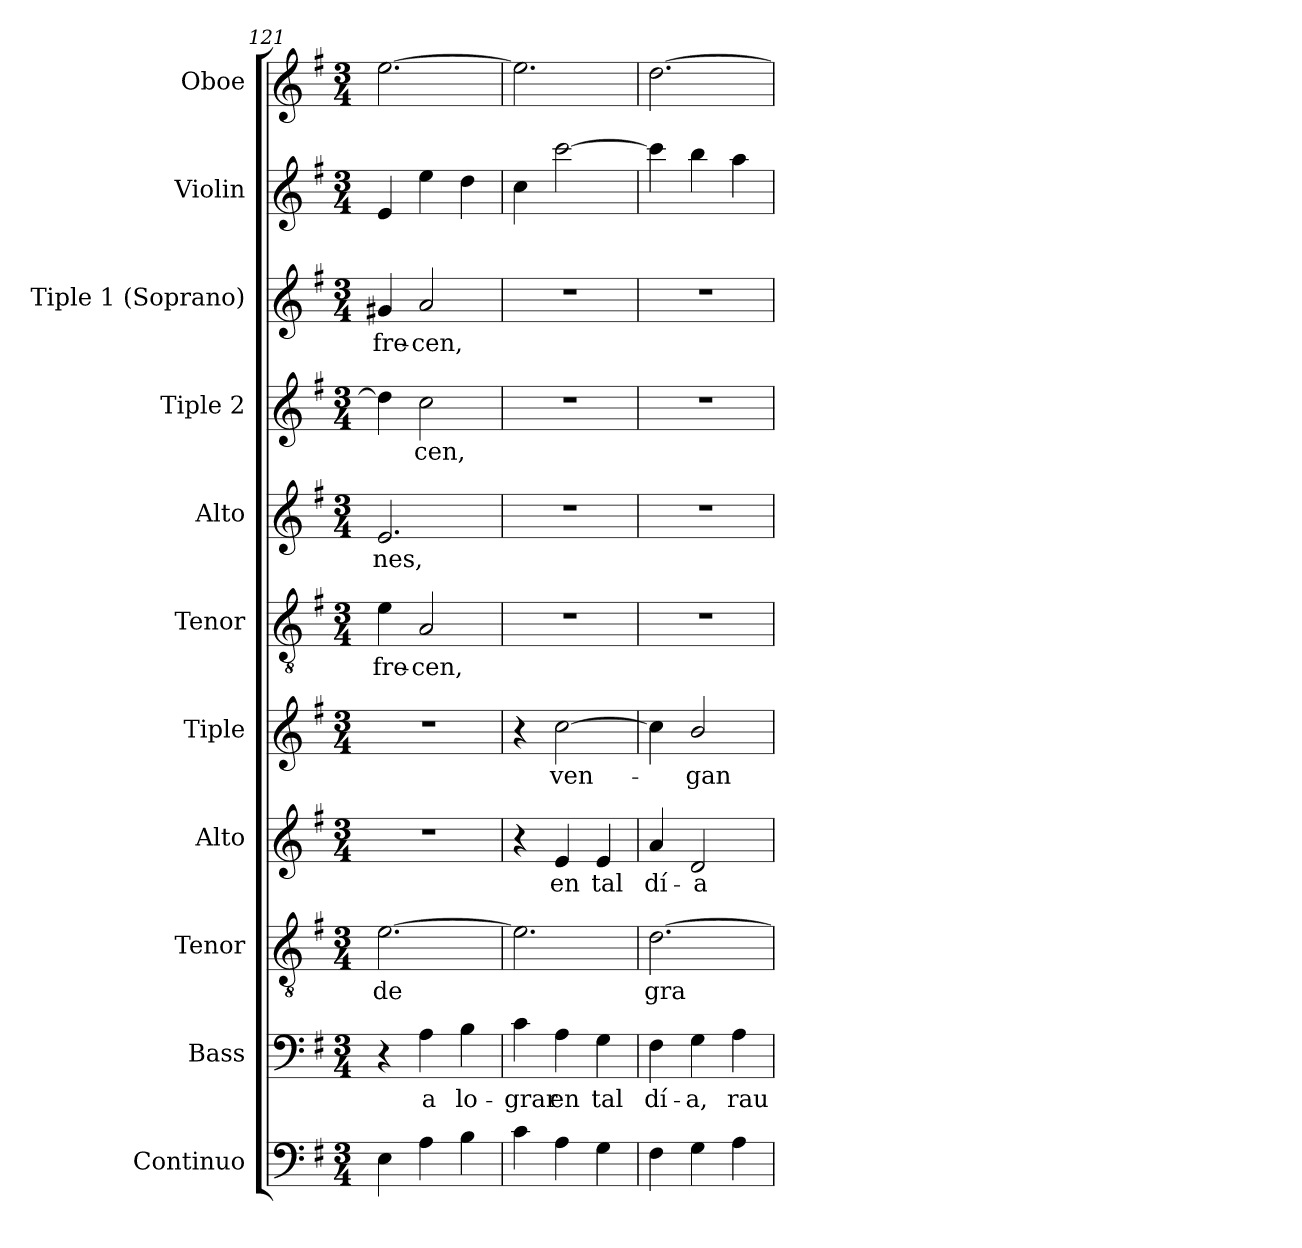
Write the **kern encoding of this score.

**kern	**kern	**text	**kern	**text	**kern	**text	**kern	**text	**kern	**text	**kern	**text	**kern	**text	**kern	**text	**kern	**kern
*part11	*part10	*part10	*part9	*part9	*part8	*part8	*part7	*part7	*part6	*part6	*part5	*part5	*part4	*part4	*part3	*part3	*part2	*part1
*staff11	*staff10	*staff10	*staff9	*staff9	*staff8	*staff8	*staff7	*staff7	*staff6	*staff6	*staff5	*staff5	*staff4	*staff4	*staff3	*staff3	*staff2	*staff1
*I"Continuo	*I"Bass	*	*I"Tenor	*	*I"Alto	*	*I"Tiple	*	*I"Tenor	*	*I"Alto	*	*I"Tiple 2	*	*I"Tiple 1 (Soprano)	*	*I"Violin	*I"Oboe
*I'Cont.	*I'B.	*	*I'T.	*	*I'A.	*	*	*	*I'T.	*	*I'A.	*	*	*	*I'S1.	*	*I'Vln.	*I'Ob.
*clefF4	*clefF4	*	*clefGv2	*	*clefG2	*	*clefG2	*	*clefGv2	*	*clefG2	*	*clefG2	*	*clefG2	*	*clefG2	*clefG2
*	*	*	*ITrd7c12	*	*	*	*	*	*ITrd7c12	*	*	*	*	*	*	*	*	*
*k[f#]	*k[f#]	*	*k[f#]	*	*k[f#]	*	*k[f#]	*	*k[f#]	*	*k[f#]	*	*k[f#]	*	*k[f#]	*	*k[f#]	*k[f#]
*G:	*G:	*	*G:	*	*G:	*	*G:	*	*G:	*	*G:	*	*G:	*	*G:	*	*G:	*G:
*M3/4	*M3/4	*	*M3/4	*	*M3/4	*	*M3/4	*	*M3/4	*	*M3/4	*	*M3/4	*	*M3/4	*	*M3/4	*M3/4
=121	=121	=121	=121	=121	=121	=121	=121	=121	=121	=121	=121	=121	=121	=121	=121	=121	=121	=121
!	!	!	!	!LO:LY:b:color=#000000	!LO:N:vis=1	!	!LO:N:vis=1	!	!	!	!	!	!	!	!	!	!	!
!	!	!	!	!	!	!	!	!	!	!LO:LY:b:color=#000000	!	!	!	!	!	!	!	!
!	!	!	!	!	!	!	!	!	!	!	!	!LO:LY:b:color=#000000	!	!	!	!	!	!
!	!	!	!	!	!	!	!	!	!	!	!	!	!	!	!	!LO:LY:b:color=#000000	!	!
4Ei\	4r	.	[2.Ei\	de	2.r	.	2.r	.	4Ei\	-fre-	2.ei/	-nes,	4ddi\]	.	4g#Xi/	-fre-	4ei/	[2.eei\
!	!	!LO:LY:b:color=#000000	!	!	!	!	!	!	!	!	!	!	!	!	!	!	!	!
!	!	!	!	!	!	!	!	!	!	!LO:LY:b:color=#000000	!	!	!	!	!	!	!	!
!	!	!	!	!	!	!	!	!	!	!	!	!	!	!LO:LY:b:color=#000000	!	!	!	!
!	!	!	!	!	!	!	!	!	!	!	!	!	!	!	!	!LO:LY:b:color=#000000	!	!
4Ai\	4Ai\	a	.	.	.	.	.	.	2AAi/	-cen,	.	.	2cci\	-cen,	2ai/	-cen,	4eei\	.
!	!	!LO:LY:b:color=#000000	!	!	!	!	!	!	!	!	!	!	!	!	!	!	!	!
4Bi\	4Bi\	lo-	.	.	.	.	.	.	.	.	.	.	.	.	.	.	4ddi\	.
=122	=122	=122	=122	=122	=122	=122	=122	=122	=122	=122	=122	=122	=122	=122	=122	=122	=122	=122
!	!	!LO:LY:b:color=#000000	!	!	!	!	!	!	!LO:N:vis=1	!	!LO:N:vis=1	!	!LO:N:vis=1	!	!LO:N:vis=1	!	!	!
4ci\	4ci\	-grar	2.Ei\]	.	4r	.	4r	.	2.r	.	2.r	.	2.r	.	2.r	.	4cci\	2.eei\]
!	!	!LO:LY:b:color=#000000	!	!	!	!	!	!	!	!	!	!	!	!	!	!	!	!
!	!	!	!	!	!	!LO:LY:b:color=#000000	!	!	!	!	!	!	!	!	!	!	!	!
!	!	!	!	!	!	!	!	!LO:LY:b:color=#000000	!	!	!	!	!	!	!	!	!	!
4Ai\	4Ai\	en	.	.	4ei/	en	[2cci\	ven-	.	.	.	.	.	.	.	.	[2ccci\	.
!	!	!LO:LY:b:color=#000000	!	!	!	!	!	!	!	!	!	!	!	!	!	!	!	!
!	!	!	!	!	!	!LO:LY:b:color=#000000	!	!	!	!	!	!	!	!	!	!	!	!
4Gi\	4Gi\	tal	.	.	4ei/	tal	.	.	.	.	.	.	.	.	.	.	.	.
=123	=123	=123	=123	=123	=123	=123	=123	=123	=123	=123	=123	=123	=123	=123	=123	=123	=123	=123
!	!	!LO:LY:b:color=#000000	!	!	!	!	!	!	!	!	!	!	!	!	!	!	!	!
!	!	!	!	!LO:LY:b:color=#000000	!	!	!	!	!	!	!	!	!	!	!	!	!	!
!	!	!	!	!	!	!LO:LY:b:color=#000000	!	!	!LO:N:vis=1	!	!LO:N:vis=1	!	!LO:N:vis=1	!	!LO:N:vis=1	!	!	!
4F#i\	4F#i\	dí-	[2.Di\	gra-	4ai/	dí-	4cci\]	.	2.r	.	2.r	.	2.r	.	2.r	.	4ccci\]	[2.ddi\
!	!	!LO:LY:b:color=#000000	!	!	!	!	!	!	!	!	!	!	!	!	!	!	!	!
!	!	!	!	!	!	!LO:LY:b:color=#000000	!	!	!	!	!	!	!	!	!	!	!	!
!	!	!	!	!	!	!	!	!LO:LY:b:color=#000000	!	!	!	!	!	!	!	!	!	!
4Gi\	4Gi\	-a,	.	.	2di/	-a	2bi/	-gan	.	.	.	.	.	.	.	.	4bbi\	.
!	!	!LO:LY:b:color=#000000	!	!	!	!	!	!	!	!	!	!	!	!	!	!	!	!
4Ai\	4Ai\	rau-	.	.	.	.	.	.	.	.	.	.	.	.	.	.	4aai\	.
=	=	=	=	=	=	=	=	=	=	=	=	=	=	=	=	=	=	=
*-	*-	*-	*-	*-	*-	*-	*-	*-	*-	*-	*-	*-	*-	*-	*-	*-	*-	*-
